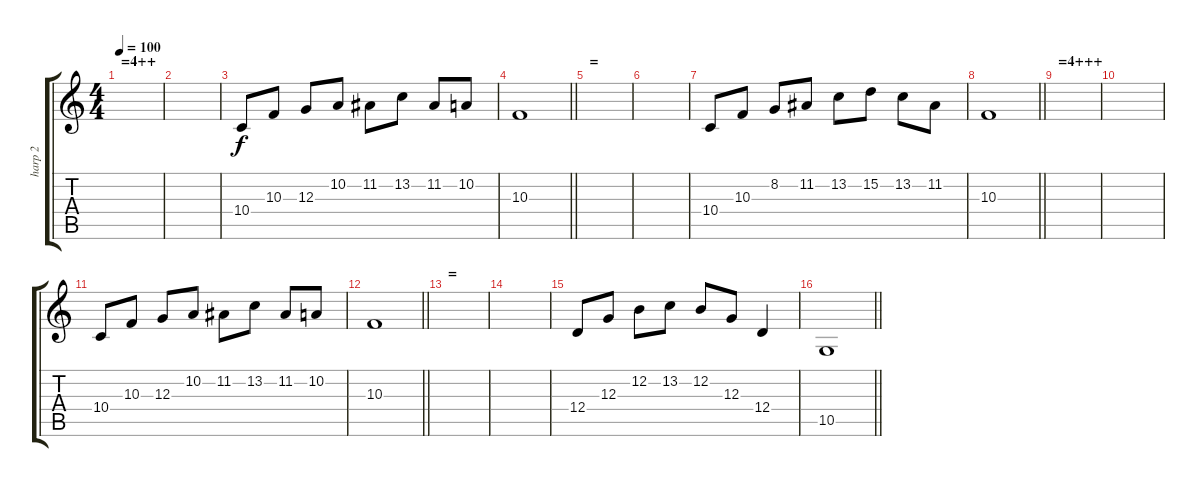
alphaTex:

\track ("harp 2" "harp 2") {instrument orchestralharp}
\staff {score tabs}
\tuning (E4 B3 G3 D3 A2 E2) {hide}
\ts (4 4)
\section ("" "=4++")
\tempo 100
\clef g2
\ks c
|
|
10.4.8 10.3.8 12.3.8 10.2.8 11.2.8 13.2.8 11.2.8 10.2.8 |
\barLineRight lightlight
10.3.1 |
\section ("" "=")
|
|
10.4.8 10.3.8 8.2.8 11.2.8 13.2.8 15.2.8 13.2.8 11.2.8 |
\barLineRight lightlight
10.3.1 |
\section ("" "=4+++")
|
|
10.4.8 10.3.8 12.3.8 10.2.8 11.2.8 13.2.8 11.2.8 10.2.8 |
\barLineRight lightlight
10.3.1 |
\section ("" "=")
|
|
12.4.8 12.3.8 12.2.8 13.2.8 12.2.8 12.3.8 12.4.4 |
\barLineRight lightlight
10.5.1
